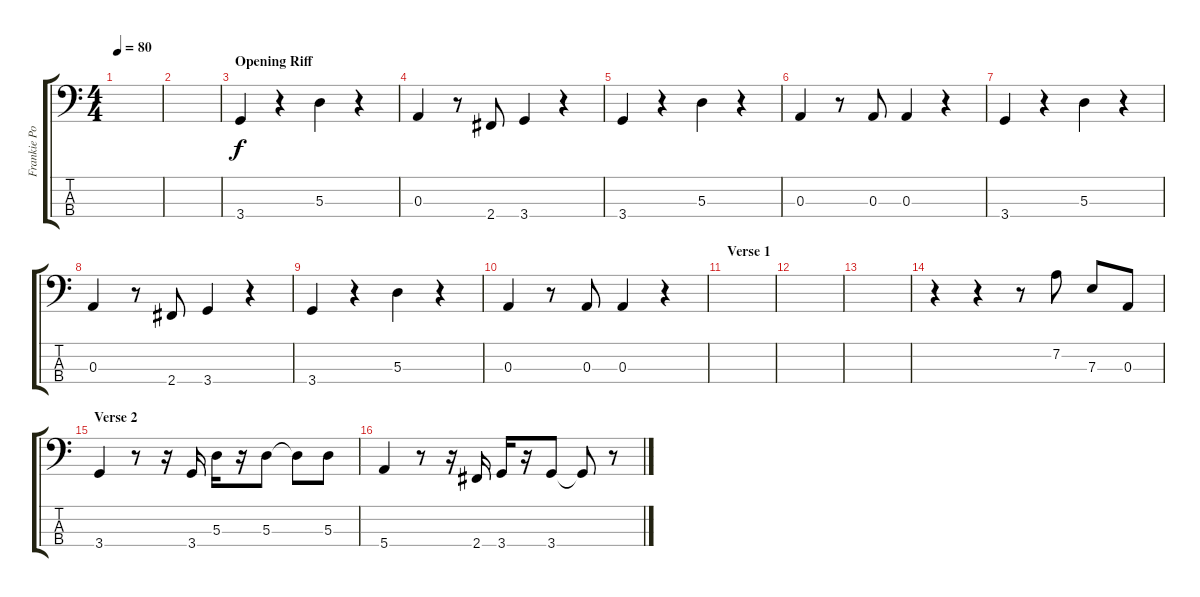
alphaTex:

\track ("Frankie Poullain" "Frankie Po") {instrument electricbasspick}
\staff {score tabs}
\tuning (G2 D2 A1 E1) {hide}
\ts (4 4)
\tempo 80
\clef f4
\ks c
|
|
\section ("" "Opening Riff")
3.4.4 r.4 5.3.4 r.4 |
0.3.4 r.8 2.4.8 3.4.4 r.4 |
3.4.4 r.4 5.3.4 r.4 |
0.3.4 r.8 0.3.8 0.3.4 r.4 |
3.4.4 r.4 5.3.4 r.4 |
0.3.4 r.8 2.4.8 3.4.4 r.4 |
3.4.4 r.4 5.3.4 r.4 |
0.3.4 r.8 0.3.8 0.3.4 r.4 |
\section ("" "Verse 1")
|
|
|
r.4 r.4 r.8 7.2.8 7.3.8 0.3.8 |
\section ("" "Verse 2")
3.4.4 r.8 r.16 3.4.16 5.3.16 r.16 5.3.8 5.3{t}.8 5.3.8 |
5.4.4 r.8 r.16 2.4.16 3.4.16 r.16 3.4.8 3.4{t}.8 r.8
